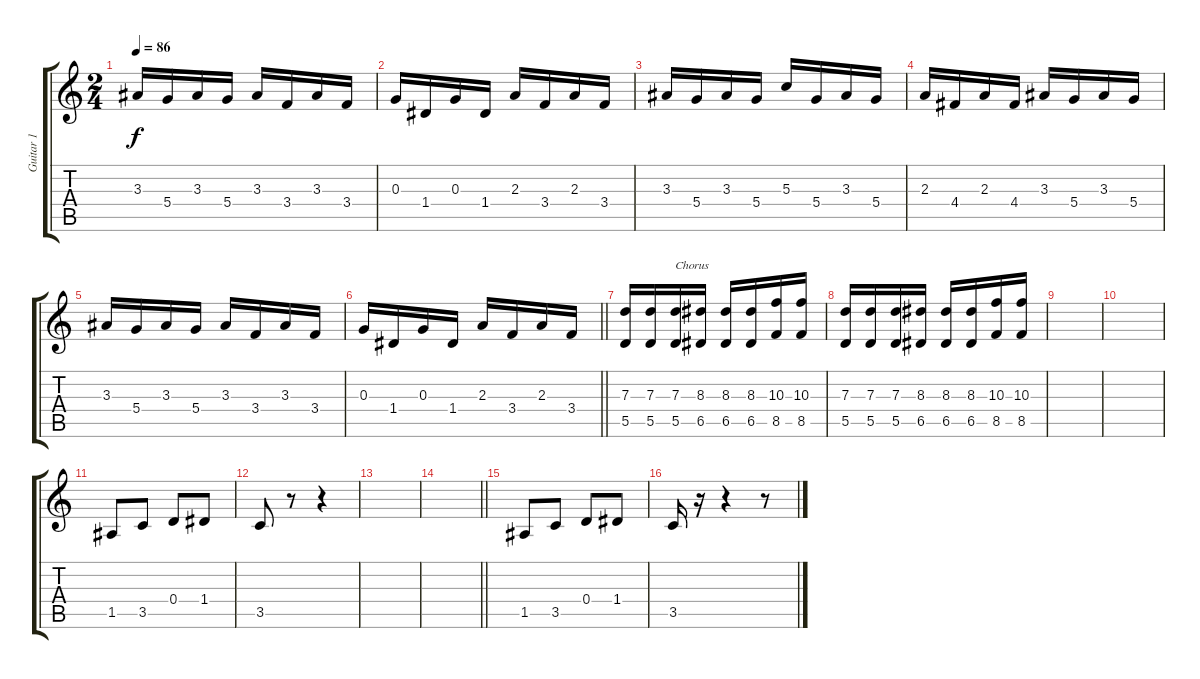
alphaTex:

\track ("Guitar 1" "Guitar 1") {instrument overdrivenguitar}
\staff {score tabs}
\tuning (E4 B3 G3 D3 A2 D2) {hide}
\ts (2 4)
\tempo 86
\clef g2
\ks c
3.3.16{dy f} 5.4.16 3.3.16 5.4.16 3.3.16 3.4.16 3.3.16 3.4.16 |
0.3.16 1.4.16 0.3.16 1.4.16 2.3.16 3.4.16 2.3.16 3.4.16 |
3.3.16 5.4.16 3.3.16 5.4.16 5.3.16 5.4.16 3.3.16 5.4.16 |
2.3.16 4.4.16 2.3.16 4.4.16 3.3.16 5.4.16 3.3.16 5.4.16 |
3.3.16 5.4.16 3.3.16 5.4.16 3.3.16 3.4.16 3.3.16 3.4.16 |
\barLineRight lightlight
0.3.16 1.4.16 0.3.16 1.4.16 2.3.16 3.4.16 2.3.16 3.4.16 |
(7.3 5.5).16 (7.3 5.5).16 (7.3 5.5).16{txt "Chorus"} (8.3 6.5).16 (8.3 6.5).16 (8.3 6.5).16 (10.3 8.5).16 (10.3 8.5).16 |
(7.3 5.5).16 (7.3 5.5).16 (7.3 5.5).16 (8.3 6.5).16 (8.3 6.5).16 (8.3 6.5).16 (10.3 8.5).16 (10.3 8.5).16 |
|
|
1.5.8 3.5.8 0.4.8 1.4.8 |
3.5.8 r.8 r.4 |
|
\barLineRight lightlight
|
1.5.8 3.5.8 0.4.8 1.4.8 |
3.5.16 r.16 r.4 r.8
